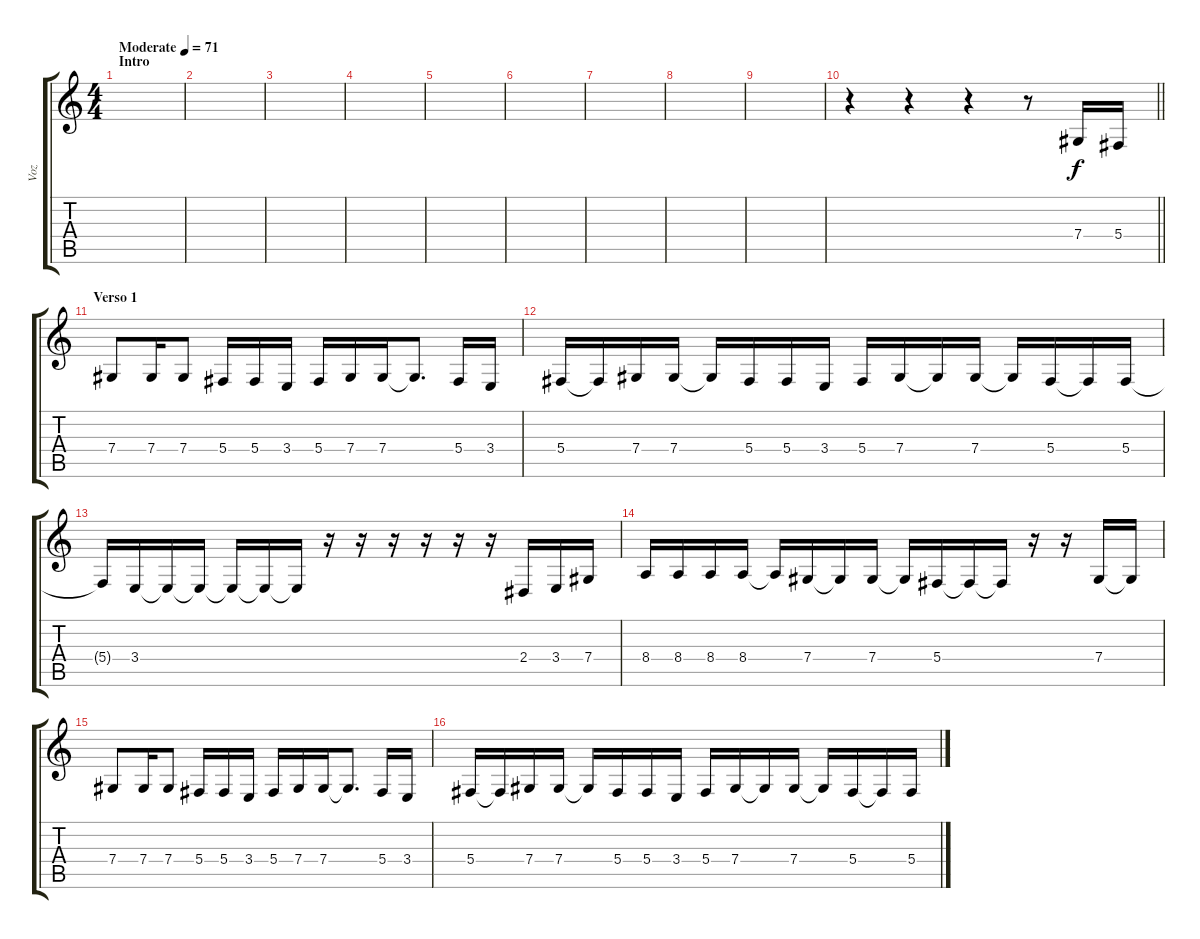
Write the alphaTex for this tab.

\track ("Voz" "Voz") {instrument tenorsax}
\staff {score tabs}
\tuning (Eb4 Bb3 Gb3 Db3 Ab2 Eb2) {hide}
\ts (4 4)
\section ("" "Intro")
\tempo (71 "Moderate")
\clef g2
\ks c
|
|
|
|
|
|
|
|
|
\barLineRight lightlight
r.4 r.4 r.4 r.8 7.4.16 5.4.16 |
\section ("" "Verso 1")
7.4.8 7.4.16 7.4.8 5.4.16 5.4.16 3.4.16 5.4.16 7.4.16 7.4.16 7.4{t}.8{d} 5.4.16 3.4.16 |
5.4.16 5.4{t}.16 7.4.16 7.4.16 7.4{t}.16 5.4.16 5.4.16 3.4.16 5.4.16 7.4.16 7.4{t}.16 7.4.16 7.4{t}.16 5.4.16 5.4{t}.16 5.4.16 |
5.4{t}.16 3.4.16 3.4{t}.16 3.4{t}.16 3.4{t}.16 3.4{t}.16 3.4{t}.16 r.16 r.16 r.16 r.16 r.16 r.16 2.4.16 3.4.16 7.4.16 |
8.4.16 8.4.16 8.4.16 8.4.16 8.4{t}.16 7.4.16 7.4{t}.16 7.4.16 7.4{t}.16 5.4.16 5.4{t}.16 5.4{t}.16 r.16 r.16 7.4.16 7.4{t}.16 |
7.4.8 7.4.16 7.4.8 5.4.16 5.4.16 3.4.16 5.4.16 7.4.16 7.4.16 7.4{t}.8{d} 5.4.16 3.4.16 |
5.4.16 5.4{t}.16 7.4.16 7.4.16 7.4{t}.16 5.4.16 5.4.16 3.4.16 5.4.16 7.4.16 7.4{t}.16 7.4.16 7.4{t}.16 5.4.16 5.4{t}.16 5.4.16
